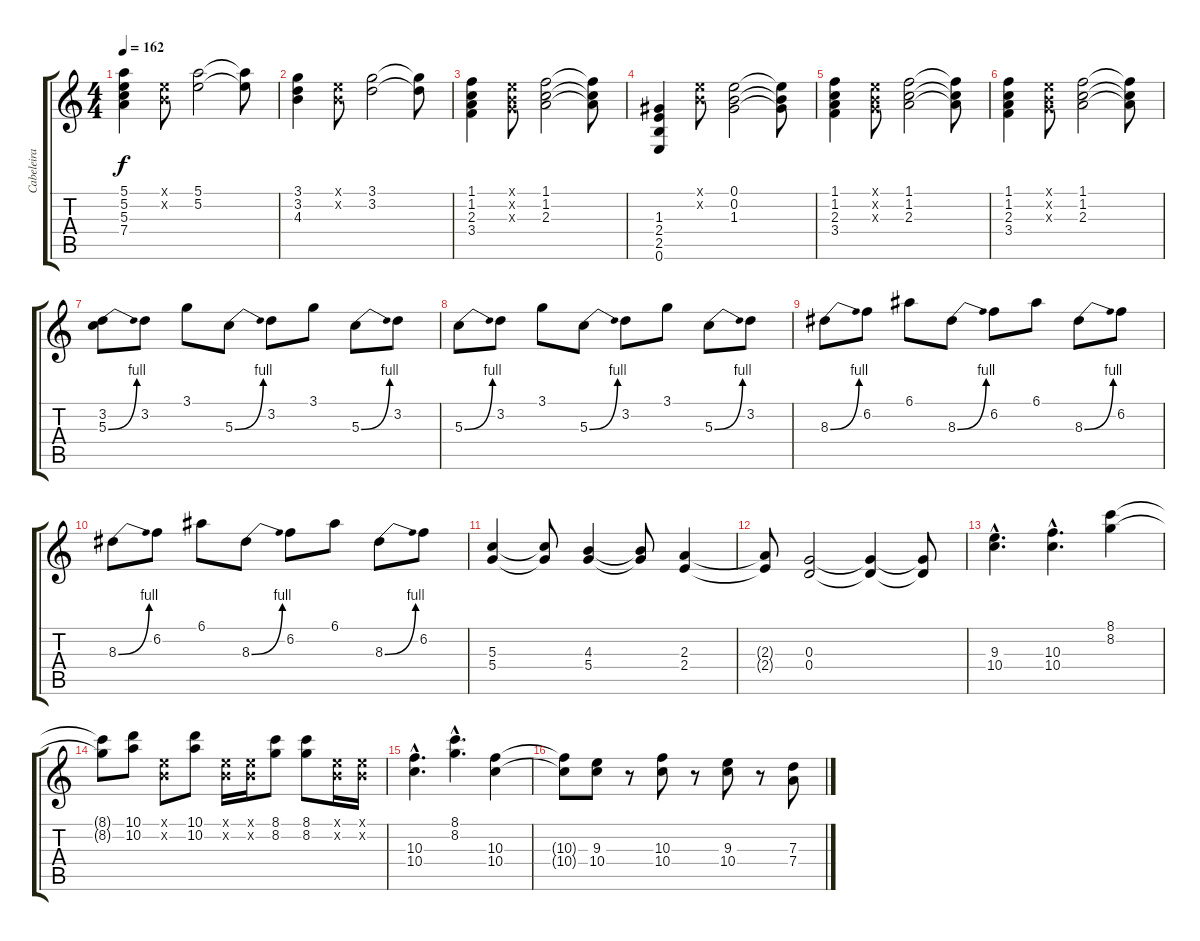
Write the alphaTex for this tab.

\track ("Cabeleira" "Cabeleira") {instrument electricguitarjazz}
\staff {score tabs}
\tuning (E4 B3 G3 D3 A2 E2) {hide}
\ts (4 4)
\tempo 162
\clef g2
\ks c
(5.1 5.2 5.3 7.4).4{dy f} (0.1{x} 0.2{x}).8 (5.1 5.2).2 (5.1{t} 5.2{t}).8 |
(3.1 3.2 4.3).4 (0.1{x} 0.2{x}).8 (3.1 3.2).2 (3.1{t} 3.2{t}).8 |
(1.1 1.2 2.3 3.4).4 (0.1{x} 0.2{x} 0.3{x}).8 (1.1 1.2 2.3).2 (1.1{t} 1.2{t} 2.3{t}).8 |
(1.3 2.4 2.5 0.6).4 (0.1{x} 0.2{x}).8 (0.1 0.2 1.3).2 (0.1{t} 0.2{t} 1.3{t}).8 |
(1.1 1.2 2.3 3.4).4 (0.1{x} 0.2{x} 0.3{x}).8 (1.1 1.2 2.3).2 (1.1{t} 1.2{t} 2.3{t}).8 |
(1.1 1.2 2.3 3.4).4 (0.1{x} 0.2{x} 0.3{x}).8 (1.1 1.2 2.3).2 (1.1{t} 1.2{t} 2.3{t}).8 |
(3.2 5.3{be (bend 0 0 60 4)}).8 3.2.8 3.1.8 5.3{be (bend 0 0 60 4)}.8 3.2.8 3.1.8 5.3{be (bend 0 0 60 4)}.8 3.2.8 |
5.3{be (bend 0 0 60 4)}.8 3.2.8 3.1.8 5.3{be (bend 0 0 60 4)}.8 3.2.8 3.1.8 5.3{be (bend 0 0 60 4)}.8 3.2.8 |
8.3{be (bend 0 0 60 4)}.8 6.2.8 6.1.8 8.3{be (bend 0 0 60 4)}.8 6.2.8 6.1.8 8.3{be (bend 0 0 60 4)}.8 6.2.8 |
8.3{be (bend 0 0 60 4)}.8 6.2.8 6.1.8 8.3{be (bend 0 0 60 4)}.8 6.2.8 6.1.8 8.3{be (bend 0 0 60 4)}.8 6.2.8 |
(5.3 5.4).4 (5.3{t} 5.4{t}).8 (4.3 5.4).4 (4.3{t} 5.4{t}).8 (2.3 2.4).4 |
(2.3{t} 2.4{t}).8 (0.3 0.4).2 (0.3{t} 0.4{t}).4 (0.3{t} 0.4{t}).8 |
(9.3{hac} 10.4{hac}).4{d} (10.3{hac} 10.4{hac}).4{d} (8.1 8.2).4 |
(8.1{t} 8.2{t}).8 (10.1 10.2).8 (0.1{x} 0.2{x}).8 (10.1 10.2).8 (0.1{x} 0.2{x}).16 (0.1{x} 0.2{x}).16 (8.1 8.2).8 (8.1 8.2).8 (0.1{x} 0.2{x}).16 (0.1{x} 0.2{x}).16 |
(10.3{hac} 10.4{hac}).4{d} (8.1{hac} 8.2{hac}).4{d} (10.3 10.4).4 |
(10.3{t} 10.4{t}).8 (9.3 10.4).8 r.8 (10.3 10.4).8 r.8 (9.3 10.4).8 r.8 (7.3 7.4).8
